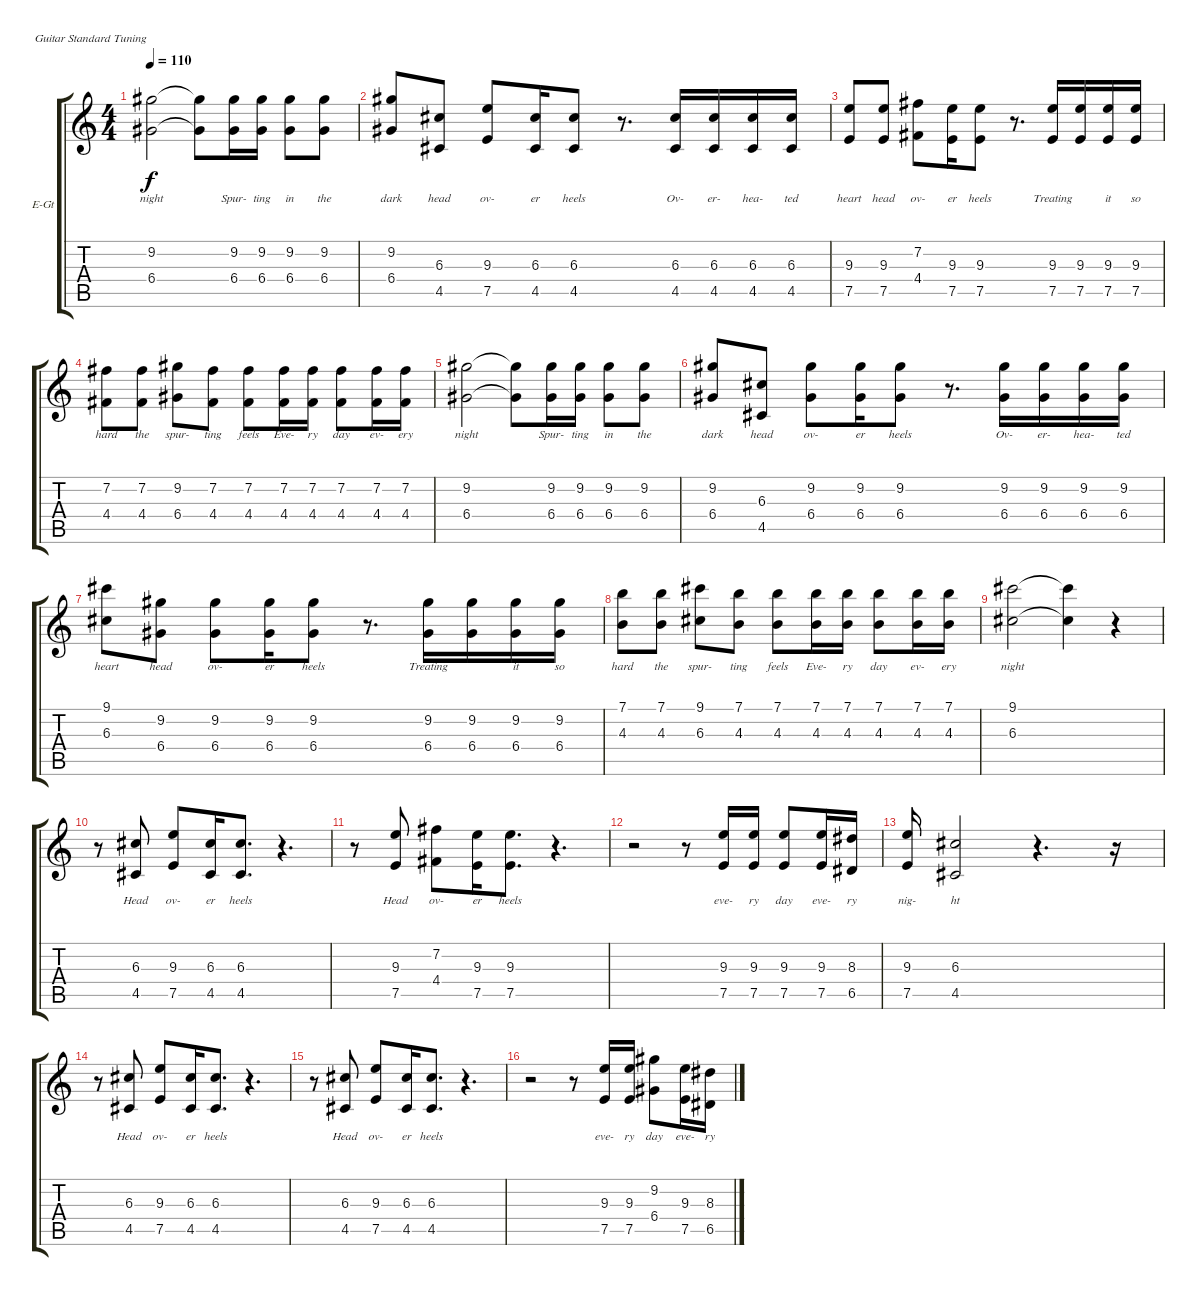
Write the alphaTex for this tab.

\defaultSystemsLayout 4
\bracketExtendMode groupsimilarinstruments
\firstSystemTrackNameOrientation horizontal
\otherSystemsTrackNameOrientation horizontal
\track ("Vocals" "E-Gt") {instrument distortionguitar}
\staff {score tabs}
\tuning (E4 B3 G3 D3 A2 E2)
\ts (4 4)
\tempo 110
\clef g2
\scale
0.333333
\ks c
(9.2 6.4).2{lyrics (0 "night") lyrics (1 "") lyrics (2 "") lyrics (3 "") lyrics (4 "") dy f} (9.2{t} 6.4{t}).8{lyrics (0 "") lyrics (1 "") lyrics (2 "") lyrics (3 "") lyrics (4 "")} (9.2 6.4).16{lyrics (0 "Spur-") lyrics (1 "") lyrics (2 "") lyrics (3 "") lyrics (4 "")} (9.2 6.4).16{lyrics (0 "ting") lyrics (1 "") lyrics (2 "") lyrics (3 "") lyrics (4 "")} (9.2 6.4).8{lyrics (0 "in") lyrics (1 "") lyrics (2 "") lyrics (3 "") lyrics (4 "")} (9.2 6.4).8{lyrics (0 "the") lyrics (1 "") lyrics (2 "") lyrics (3 "") lyrics (4 "")} |
\scale
0.333333 (9.2 6.4).8{lyrics (0 "dark") lyrics (1 "") lyrics (2 "") lyrics (3 "") lyrics (4 "")} (6.3 4.5).8{lyrics (0 "head") lyrics (1 "") lyrics (2 "") lyrics (3 "") lyrics (4 "")} (9.3 7.5).8{lyrics (0 "ov-") lyrics (1 "") lyrics (2 "") lyrics (3 "") lyrics (4 "")} (6.3 4.5).16{lyrics (0 "er") lyrics (1 "") lyrics (2 "") lyrics (3 "") lyrics (4 "")} (6.3 4.5).8{lyrics (0 "heels") lyrics (1 "") lyrics (2 "") lyrics (3 "") lyrics (4 "")} r.8{d} (6.3 4.5).16{lyrics (0 "Ov-") lyrics (1 "") lyrics (2 "") lyrics (3 "") lyrics (4 "")} (6.3 4.5).16{lyrics (0 "er-") lyrics (1 "") lyrics (2 "") lyrics (3 "") lyrics (4 "")} (6.3 4.5).16{lyrics (0 "hea-") lyrics (1 "") lyrics (2 "") lyrics (3 "") lyrics (4 "")} (6.3 4.5).16{lyrics (0 "ted") lyrics (1 "") lyrics (2 "") lyrics (3 "") lyrics (4 "")} |
\scale
0.333333 (9.3 7.5).8{lyrics (0 "heart") lyrics (1 "") lyrics (2 "") lyrics (3 "") lyrics (4 "")} (9.3 7.5).8{lyrics (0 "head") lyrics (1 "") lyrics (2 "") lyrics (3 "") lyrics (4 "")} (7.2 4.4).8{lyrics (0 "ov-") lyrics (1 "") lyrics (2 "") lyrics (3 "") lyrics (4 "")} (9.3 7.5).16{lyrics (0 "er") lyrics (1 "") lyrics (2 "") lyrics (3 "") lyrics (4 "")} (9.3 7.5).8{lyrics (0 "heels") lyrics (1 "") lyrics (2 "") lyrics (3 "") lyrics (4 "")} r.8{d} (9.3 7.5).16{lyrics (0 "Treating") lyrics (1 "") lyrics (2 "") lyrics (3 "") lyrics (4 "")} (9.3 7.5).16{lyrics (0 "") lyrics (1 "") lyrics (2 "") lyrics (3 "") lyrics (4 "")} (9.3 7.5).16{lyrics (0 "it") lyrics (1 "") lyrics (2 "") lyrics (3 "") lyrics (4 "")} (9.3 7.5).16{lyrics (0 "so") lyrics (1 "") lyrics (2 "") lyrics (3 "") lyrics (4 "")} |
\scale
0.333333 (7.2 4.4).8{lyrics (0 "hard") lyrics (1 "") lyrics (2 "") lyrics (3 "") lyrics (4 "")} (7.2 4.4).8{lyrics (0 "the") lyrics (1 "") lyrics (2 "") lyrics (3 "") lyrics (4 "")} (9.2 6.4).8{lyrics (0 "spur-") lyrics (1 "") lyrics (2 "") lyrics (3 "") lyrics (4 "")} (7.2 4.4).8{lyrics (0 "ting") lyrics (1 "") lyrics (2 "") lyrics (3 "") lyrics (4 "")} (7.2 4.4).8{lyrics (0 "feels") lyrics (1 "") lyrics (2 "") lyrics (3 "") lyrics (4 "")} (7.2 4.4).16{lyrics (0 "Eve-") lyrics (1 "") lyrics (2 "") lyrics (3 "") lyrics (4 "")} (7.2 4.4).16{lyrics (0 "ry") lyrics (1 "") lyrics (2 "") lyrics (3 "") lyrics (4 "")} (7.2 4.4).8{lyrics (0 "day") lyrics (1 "") lyrics (2 "") lyrics (3 "") lyrics (4 "")} (7.2 4.4).16{lyrics (0 "ev-") lyrics (1 "") lyrics (2 "") lyrics (3 "") lyrics (4 "")} (7.2 4.4).16{lyrics (0 "ery") lyrics (1 "") lyrics (2 "") lyrics (3 "") lyrics (4 "")} |
\scale
0.333333 (9.2 6.4).2{lyrics (0 "night") lyrics (1 "") lyrics (2 "") lyrics (3 "") lyrics (4 "")} (9.2{t} 6.4{t}).8{lyrics (0 "") lyrics (1 "") lyrics (2 "") lyrics (3 "") lyrics (4 "")} (9.2 6.4).16{lyrics (0 "Spur-") lyrics (1 "") lyrics (2 "") lyrics (3 "") lyrics (4 "")} (9.2 6.4).16{lyrics (0 "ting") lyrics (1 "") lyrics (2 "") lyrics (3 "") lyrics (4 "")} (9.2 6.4).8{lyrics (0 "in") lyrics (1 "") lyrics (2 "") lyrics (3 "") lyrics (4 "")} (9.2 6.4).8{lyrics (0 "the") lyrics (1 "") lyrics (2 "") lyrics (3 "") lyrics (4 "")} |
\scale
0.333333 (9.2 6.4).8{lyrics (0 "dark") lyrics (1 "") lyrics (2 "") lyrics (3 "") lyrics (4 "")} (6.3 4.5).8{lyrics (0 "head") lyrics (1 "") lyrics (2 "") lyrics (3 "") lyrics (4 "")} (9.2 6.4).8{lyrics (0 "ov-") lyrics (1 "") lyrics (2 "") lyrics (3 "") lyrics (4 "")} (9.2 6.4).16{lyrics (0 "er") lyrics (1 "") lyrics (2 "") lyrics (3 "") lyrics (4 "")} (9.2 6.4).8{lyrics (0 "heels") lyrics (1 "") lyrics (2 "") lyrics (3 "") lyrics (4 "")} r.8{d} (9.2 6.4).16{lyrics (0 "Ov-") lyrics (1 "") lyrics (2 "") lyrics (3 "") lyrics (4 "")} (9.2 6.4).16{lyrics (0 "er-") lyrics (1 "") lyrics (2 "") lyrics (3 "") lyrics (4 "")} (9.2 6.4).16{lyrics (0 "hea-") lyrics (1 "") lyrics (2 "") lyrics (3 "") lyrics (4 "")} (9.2 6.4).16{lyrics (0 "ted") lyrics (1 "") lyrics (2 "") lyrics (3 "") lyrics (4 "")} |
\scale
0.333333 (9.1 6.3).8{lyrics (0 "heart") lyrics (1 "") lyrics (2 "") lyrics (3 "") lyrics (4 "")} (9.2 6.4).8{lyrics (0 "head") lyrics (1 "") lyrics (2 "") lyrics (3 "") lyrics (4 "")} (9.2 6.4).8{lyrics (0 "ov-") lyrics (1 "") lyrics (2 "") lyrics (3 "") lyrics (4 "")} (9.2 6.4).16{lyrics (0 "er") lyrics (1 "") lyrics (2 "") lyrics (3 "") lyrics (4 "")} (9.2 6.4).8{lyrics (0 "heels") lyrics (1 "") lyrics (2 "") lyrics (3 "") lyrics (4 "")} r.8{d} (9.2 6.4).16{lyrics (0 "Treating") lyrics (1 "") lyrics (2 "") lyrics (3 "") lyrics (4 "")} (9.2 6.4).16{lyrics (0 "") lyrics (1 "") lyrics (2 "") lyrics (3 "") lyrics (4 "")} (9.2 6.4).16{lyrics (0 "it") lyrics (1 "") lyrics (2 "") lyrics (3 "") lyrics (4 "")} (9.2 6.4).16{lyrics (0 "so") lyrics (1 "") lyrics (2 "") lyrics (3 "") lyrics (4 "")} |
\scale
0.333333 (7.1 4.3).8{lyrics (0 "hard") lyrics (1 "") lyrics (2 "") lyrics (3 "") lyrics (4 "")} (7.1 4.3).8{lyrics (0 "the") lyrics (1 "") lyrics (2 "") lyrics (3 "") lyrics (4 "")} (9.1 6.3).8{lyrics (0 "spur-") lyrics (1 "") lyrics (2 "") lyrics (3 "") lyrics (4 "")} (7.1 4.3).8{lyrics (0 "ting") lyrics (1 "") lyrics (2 "") lyrics (3 "") lyrics (4 "")} (7.1 4.3).8{lyrics (0 "feels") lyrics (1 "") lyrics (2 "") lyrics (3 "") lyrics (4 "")} (7.1 4.3).16{lyrics (0 "Eve-") lyrics (1 "") lyrics (2 "") lyrics (3 "") lyrics (4 "")} (7.1 4.3).16{lyrics (0 "ry") lyrics (1 "") lyrics (2 "") lyrics (3 "") lyrics (4 "")} (7.1 4.3).8{lyrics (0 "day") lyrics (1 "") lyrics (2 "") lyrics (3 "") lyrics (4 "")} (7.1 4.3).16{lyrics (0 "ev-") lyrics (1 "") lyrics (2 "") lyrics (3 "") lyrics (4 "")} (7.1 4.3).16{lyrics (0 "ery") lyrics (1 "") lyrics (2 "") lyrics (3 "") lyrics (4 "")} |
\scale
0.333333 (9.1 6.3).2{lyrics (0 "night") lyrics (1 "") lyrics (2 "") lyrics (3 "") lyrics (4 "")} (9.1{t} 6.3{t}).4{lyrics (0 "") lyrics (1 "") lyrics (2 "") lyrics (3 "") lyrics (4 "")} r.4 |
\scale
0.333333 r.8 (6.3 4.5).8{lyrics (0 "Head") lyrics (1 "") lyrics (2 "") lyrics (3 "") lyrics (4 "")} (9.3 7.5).8{lyrics (0 "ov-") lyrics (1 "") lyrics (2 "") lyrics (3 "") lyrics (4 "")} (6.3 4.5).16{lyrics (0 "er") lyrics (1 "") lyrics (2 "") lyrics (3 "") lyrics (4 "")} (6.3 4.5).8{d lyrics (0 "heels") lyrics (1 "") lyrics (2 "") lyrics (3 "") lyrics (4 "")} r.4{d} |
\scale
0.333333 r.8 (9.3 7.5).8{lyrics (0 "Head") lyrics (1 "") lyrics (2 "") lyrics (3 "") lyrics (4 "")} (7.2 4.4).8{lyrics (0 "ov-") lyrics (1 "") lyrics (2 "") lyrics (3 "") lyrics (4 "")} (9.3 7.5).16{lyrics (0 "er") lyrics (1 "") lyrics (2 "") lyrics (3 "") lyrics (4 "")} (9.3 7.5).8{d lyrics (0 "heels") lyrics (1 "") lyrics (2 "") lyrics (3 "") lyrics (4 "")} r.4{d} |
\scale
0.333333 r.2 r.8 (9.3 7.5).16{lyrics (0 "eve-") lyrics (1 "") lyrics (2 "") lyrics (3 "") lyrics (4 "")} (9.3 7.5).16{lyrics (0 "ry") lyrics (1 "") lyrics (2 "") lyrics (3 "") lyrics (4 "")} (9.3 7.5).8{lyrics (0 "day") lyrics (1 "") lyrics (2 "") lyrics (3 "") lyrics (4 "")} (9.3 7.5).16{lyrics (0 "eve-") lyrics (1 "") lyrics (2 "") lyrics (3 "") lyrics (4 "")} (8.3 6.5).16{lyrics (0 "ry") lyrics (1 "") lyrics (2 "") lyrics (3 "") lyrics (4 "")} |
\scale
0.333333 (9.3 7.5).16{lyrics (0 "nig-") lyrics (1 "") lyrics (2 "") lyrics (3 "") lyrics (4 "")} (6.3 4.5).2{lyrics (0 "ht") lyrics (1 "") lyrics (2 "") lyrics (3 "") lyrics (4 "")} r.4{d} r.16 |
\scale
0.333333 r.8 (6.3 4.5).8{lyrics (0 "Head") lyrics (1 "") lyrics (2 "") lyrics (3 "") lyrics (4 "")} (9.3 7.5).8{lyrics (0 "ov-") lyrics (1 "") lyrics (2 "") lyrics (3 "") lyrics (4 "")} (6.3 4.5).16{lyrics (0 "er") lyrics (1 "") lyrics (2 "") lyrics (3 "") lyrics (4 "")} (6.3 4.5).8{d lyrics (0 "heels") lyrics (1 "") lyrics (2 "") lyrics (3 "") lyrics (4 "")} r.4{d} |
\scale
0.333333 r.8 (6.3 4.5).8{lyrics (0 "Head") lyrics (1 "") lyrics (2 "") lyrics (3 "") lyrics (4 "")} (9.3 7.5).8{lyrics (0 "ov-") lyrics (1 "") lyrics (2 "") lyrics (3 "") lyrics (4 "")} (6.3 4.5).16{lyrics (0 "er") lyrics (1 "") lyrics (2 "") lyrics (3 "") lyrics (4 "")} (6.3 4.5).8{d lyrics (0 "heels") lyrics (1 "") lyrics (2 "") lyrics (3 "") lyrics (4 "")} r.4{d} |
\scale
0.333333 r.2 r.8 (9.3 7.5).16{lyrics (0 "eve-") lyrics (1 "") lyrics (2 "") lyrics (3 "") lyrics (4 "")} (9.3 7.5).16{lyrics (0 "ry") lyrics (1 "") lyrics (2 "") lyrics (3 "") lyrics (4 "")} (9.2 6.4).8{lyrics (0 "day") lyrics (1 "") lyrics (2 "") lyrics (3 "") lyrics (4 "")} (9.3 7.5).16{lyrics (0 "eve-") lyrics (1 "") lyrics (2 "") lyrics (3 "") lyrics (4 "")} (8.3 6.5).16{lyrics (0 "ry") lyrics (1 "") lyrics (2 "") lyrics (3 "") lyrics (4 "")}
